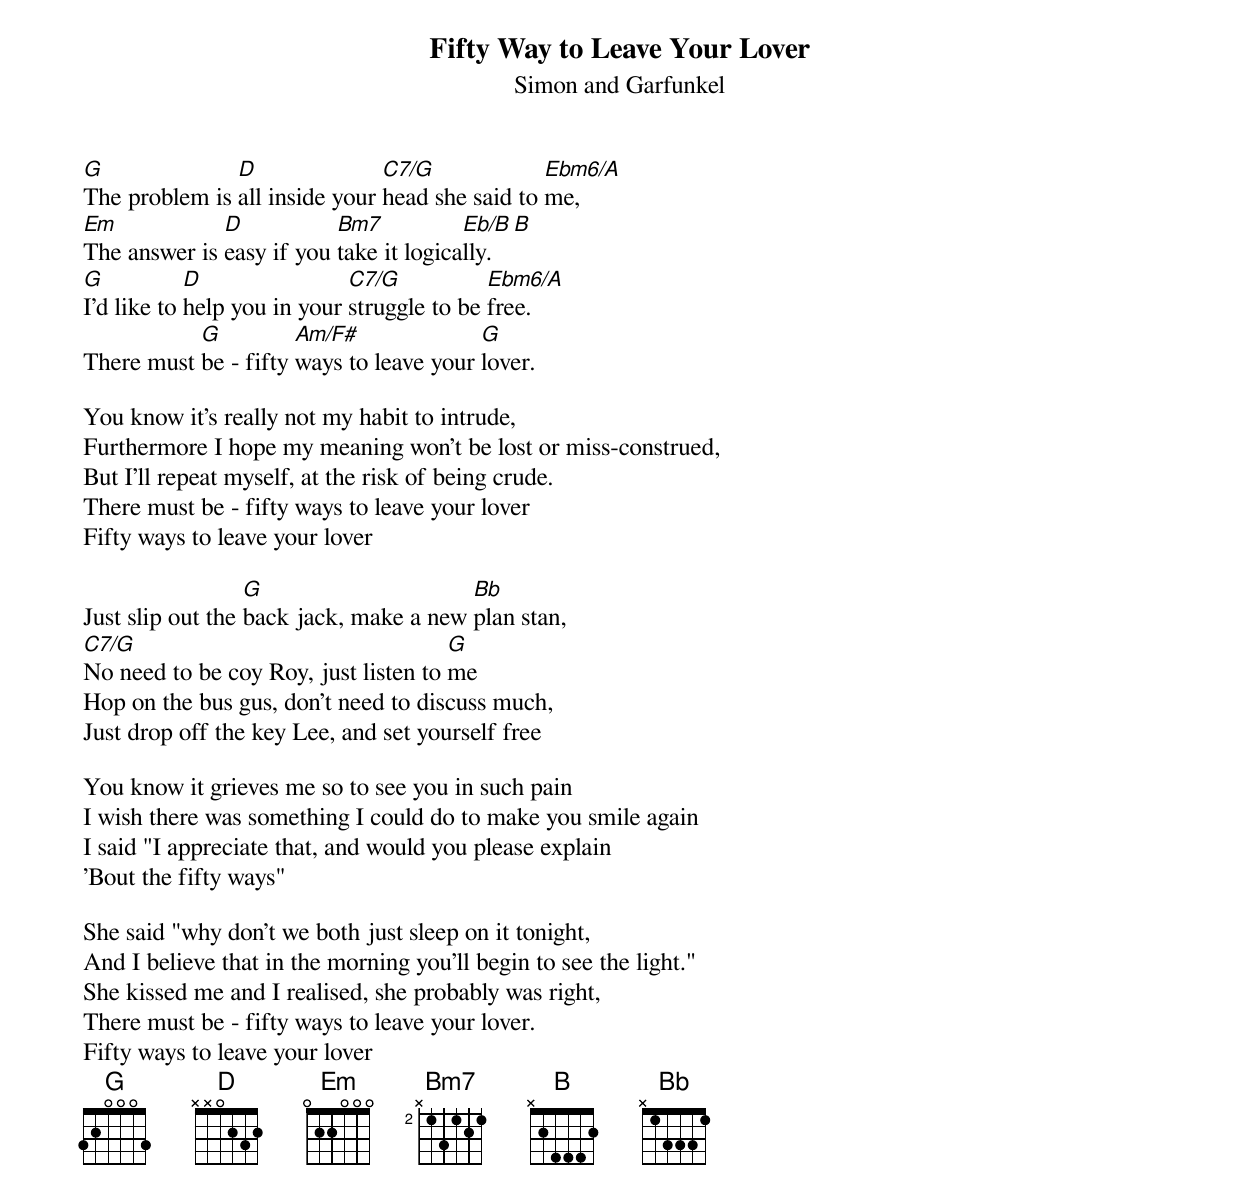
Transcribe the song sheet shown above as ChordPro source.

{title: Fifty Way to Leave Your Lover}
{st: Simon and Garfunkel}

[G]The problem is [D]all inside your [C7/G]head she said to [Ebm6/A]me,
[Em]The answer is [D]easy if you [Bm7]take it logica[Eb/B]lly.[B]
[G]I'd like to [D]help you in your [C7/G]struggle to be [Ebm6/A]free.
There must [G]be - fifty [Am/F#]ways to leave your [G]lover.

You know it's really not my habit to intrude,
Furthermore I hope my meaning won't be lost or miss-construed,
But I'll repeat myself, at the risk of being crude.
There must be - fifty ways to leave your lover
Fifty ways to leave your lover

Just slip out the [G]back jack, make a new [Bb]plan stan,
[C7/G]No need to be coy Roy, just listen to [G]me
Hop on the bus gus, don't need to discuss much,
Just drop off the key Lee, and set yourself free

You know it grieves me so to see you in such pain
I wish there was something I could do to make you smile again
I said "I appreciate that, and would you please explain
'Bout the fifty ways"

She said "why don't we both just sleep on it tonight,
And I believe that in the morning you'll begin to see the light."
She kissed me and I realised, she probably was right,
There must be - fifty ways to leave your lover.
Fifty ways to leave your lover
